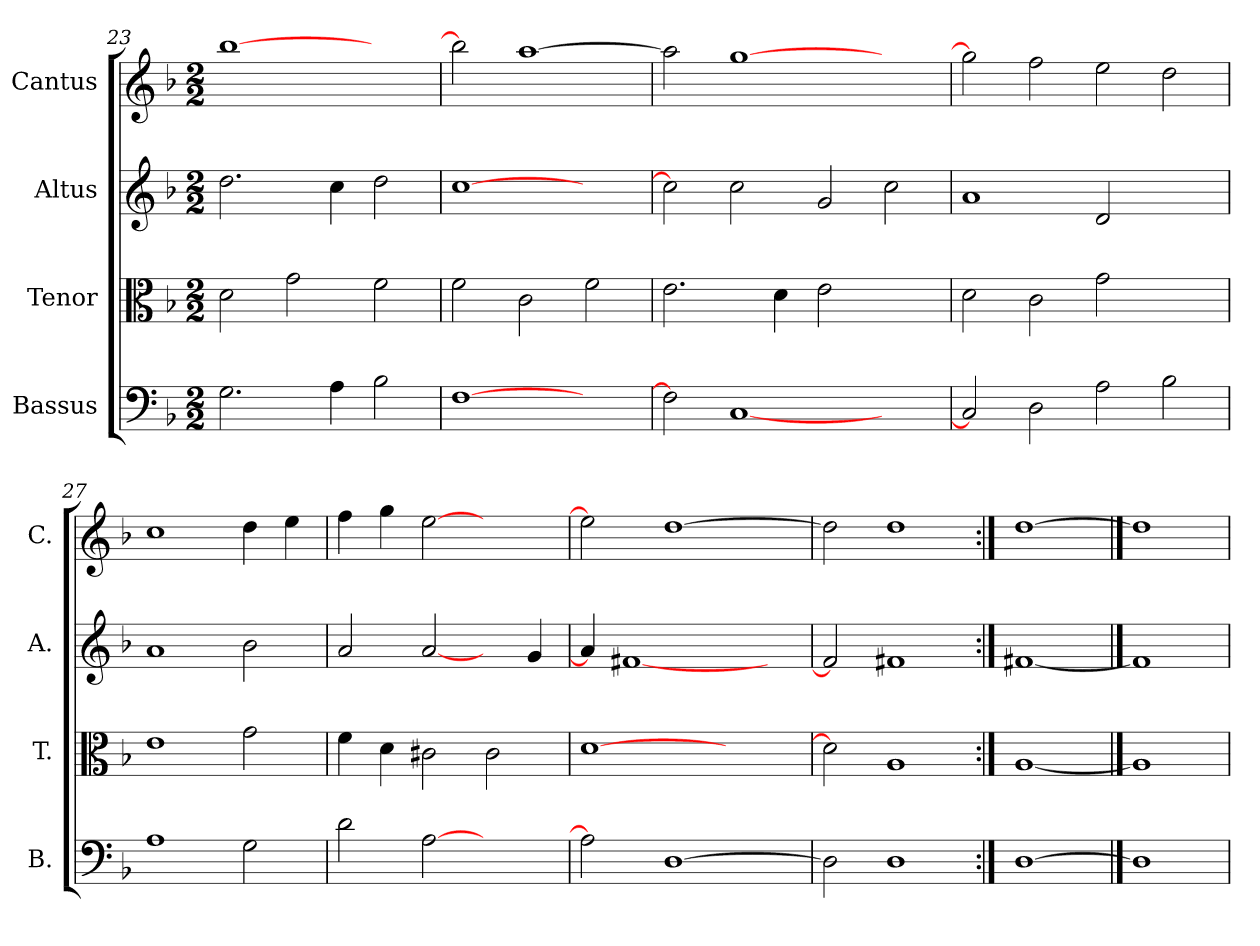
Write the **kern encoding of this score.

**kern	**kern	**kern	**kern
*part4	*part3	*part2	*part1
*staff4	*staff3	*staff2	*staff1
*I"Bassus	*I"Tenor	*I"Altus	*I"Cantus
*I'B.	*I'T.	*I'A.	*I'C.
*clefF4	*clefC3	*clefG2	*clefG2
*k[b-]	*k[b-]	*k[b-]	*k[b-]
*F:	*F:	*F:	*F:
*M2/2	*M2/2	*M2/2	*M2/2
=23	=23	=23	=23
2.G\	2d\	2.dd\	[1bb-\
.	2g\	.	.
4A\	.	4cc\	.
2B-\	2f\	2dd\	2ryy
=24	=24	=24	=24
[1F\	2f\	[1cc\	2bb-\]
.	2c\	.	[1aa\
2ryy	2f\	2ryy	.
=25	=25	=25	=25
2F\]	2.e\	2cc\]	2aa\]
[1C/	.	2cc\	[1gg\
.	4d\	.	.
.	2e\	2g/	.
2ryy	2ryy	2cc\	2ryy
=26	=26	=26	=26
2C/]	2d\	1a/	2gg\]
2D\	2c\	.	2ff\
2A\	2g\	2d/	2ee\
2B-\	2ryy	2ryy	2dd\
=27	=27	=27	=27
1A\	1e\	1a/	1cc\
2G\	2g\	2b-\	4dd\
.	.	.	4ee\
=28	=28	=28	=28
2d\	4f\	2a/	4ff\
.	4d\	.	4gg\
[2A\	2c#X\	[2a/	[2ee\
2ryy	2c#\	4ryy	2ryy
.	.	4g/	.
=29	=29	=29	=29
2A\]	[1d\	4a/]	2ee\]
.	.	[1f#X/	.
[1D\	.	.	[1dd\
.	2ryy	.	.
.	.	4ryy	.
=30	=30	=30	=30
2D\]	2d\]	2f#/]	2dd\]
1D\	1A/	1f#X/	1dd\
=31:|!	=31:|!	=31:|!	=31:|!
[1D\	[1A/	[1f#X/	[1dd\
==32	==32	==32	==32
1D\]	1A/]	1f#/]	1dd\]
=	=	=	=
*-	*-	*-	*-
